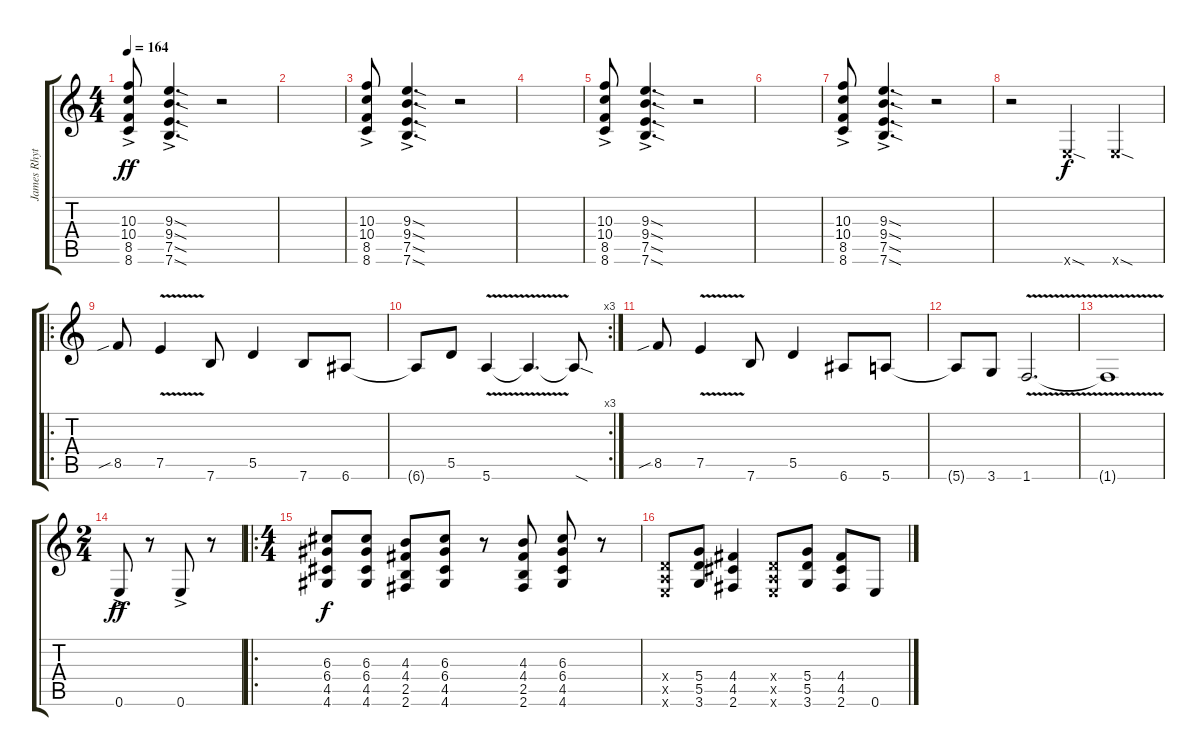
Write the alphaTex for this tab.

\track ("James Rhythm" "James Rhyt") {instrument distortionguitar}
\staff {score tabs}
\tuning (E4 B3 G3 D3 A2 E2) {hide}
\ts (4 4)
\tempo 164
\clef g2
\ks c
(10.3{ac} 10.4{ac} 8.5{ac} 8.6{ac}).8{dy ff} (9.3{sod ac} 9.4{sod ac} 7.5{sod ac} 7.6{sod ac}).4{d} r.2 |
|
(10.3{ac} 10.4{ac} 8.5{ac} 8.6{ac}).8 (9.3{sod ac} 9.4{sod ac} 7.5{sod ac} 7.6{sod ac}).4{d} r.2 |
|
(10.3{ac} 10.4{ac} 8.5{ac} 8.6{ac}).8 (9.3{sod ac} 9.4{sod ac} 7.5{sod ac} 7.6{sod ac}).4{d} r.2 |
|
(10.3{ac} 10.4{ac} 8.5{ac} 8.6{ac}).8 (9.3{sod ac} 9.4{sod ac} 7.5{sod ac} 7.6{sod ac}).4{d} r.2 |
r.2 0.6{sod x}.4{dy f} 0.6{sod x}.4 |
\ro
8.5{sib}.8 7.5{v}.4 7.6.8 5.5.4 7.6.8 6.6.8 |
\rc 3
6.6{t}.8 5.5.8 5.6{v}.4 5.6{t}.4{d} 5.6{sod t}.8 |
8.5{sib}.8 7.5{v}.4 7.6.8 5.5.4 6.6.8 5.6.8 |
5.6{t}.8 3.6.8 1.6{v}.2{d} |
1.6{t}.1 |
\ts (2 4)
0.6{ac}.8{dy ff} r.8 0.6{ac}.8 r.8 |
\ro
\ts (4 4)
(6.3 6.4 4.5 4.6).8{dy f} (6.3 6.4 4.5 4.6).8 (4.3 4.4 2.5 2.6).8 (6.3 6.4 4.5 4.6).8 r.8 (4.3 4.4 2.5 2.6).8 (6.3 6.4 4.5 4.6).8 r.8 |
(0.4{x} 0.5{x} 0.6{x}).8 (5.4 5.5 3.6).8 (4.4 4.5 2.6).4 (0.4{x} 0.5{x} 0.6{x}).8 (5.4 5.5 3.6).8 (4.4 4.5 2.6).8 0.6.8
